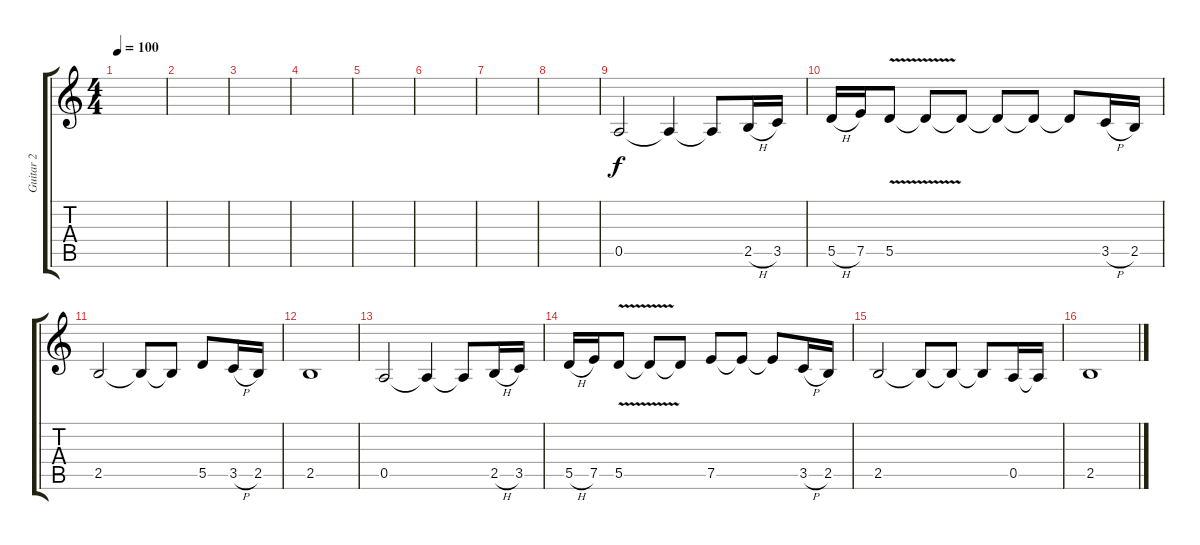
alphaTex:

\track ("Guitar 2" "Guitar 2") {instrument electricguitarjazz}
\staff {score tabs}
\tuning (E4 B3 G3 D3 A2 D2) {hide}
\ts (4 4)
\tempo 100
\clef g2
\ks c
|
|
|
|
|
|
|
|
0.5.2 0.5{t}.4 0.5{t}.8 2.5{h}.16 3.5.16 |
5.5{h}.16 7.5.16 5.5{v}.8 5.5{t}.8 5.5{t}.8 5.5{t}.8 5.5{t}.8 5.5{t}.8 3.5{h}.16 2.5.16 |
2.5.2 2.5{t}.8 2.5{t}.8 5.5.8 3.5{h}.16 2.5.16 |
2.5.1 |
0.5.2 0.5{t}.4 0.5{t}.8 2.5{h}.16 3.5.16 |
5.5{h}.16 7.5.16 5.5{v}.8 5.5{t}.8 5.5{t}.8 7.5.8 7.5{t}.8 7.5{t}.8 3.5{h}.16 2.5.16 |
2.5.2 2.5{t}.8 2.5{t}.8 2.5{t}.8 0.5.16 0.5{t}.16 |
2.5.1
